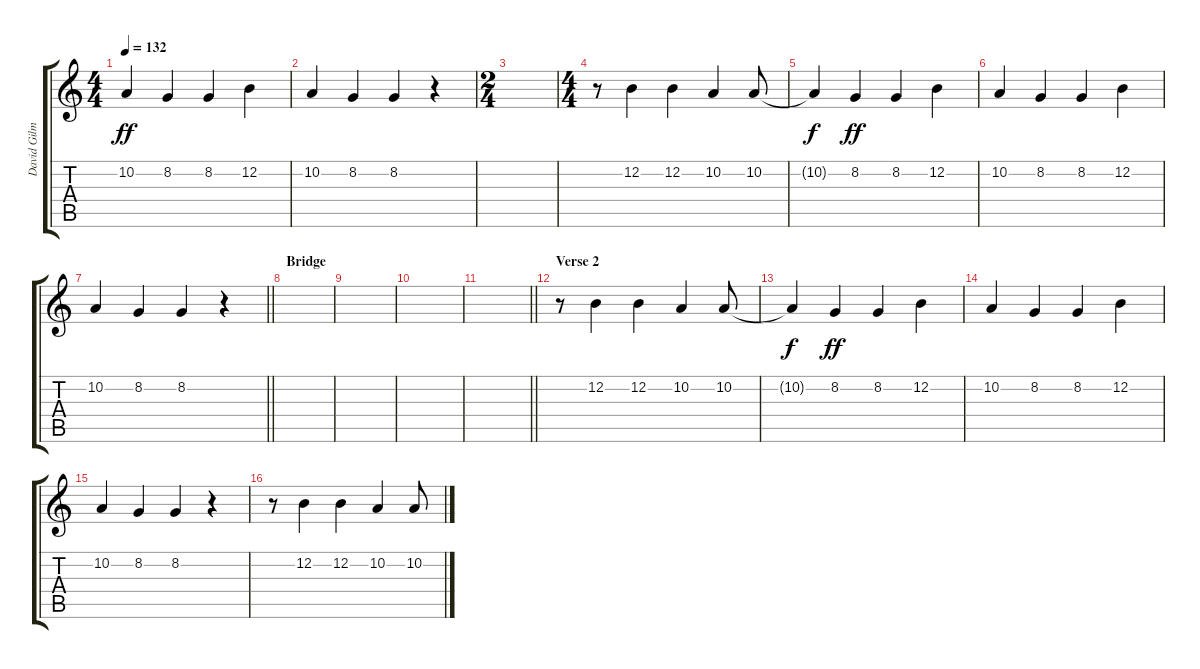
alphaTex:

\track ("David Gilmour - Voice" "David Gilm") {instrument synthvoice}
\staff {score tabs}
\tuning (E4 B3 G3 D3 A2 E2) {hide}
\ts (4 4)
\tempo 132
\clef g2
\ks c
10.2.4{dy ff} 8.2.4 8.2.4 12.2.4 |
10.2.4 8.2.4 8.2.4 r.4 |
\ts (2 4)
|
\ts (4 4)
r.8 12.2.4 12.2.4 10.2.4 10.2.8 |
10.2{t}.4{dy f} 8.2.4{dy ff} 8.2.4 12.2.4 |
10.2.4 8.2.4 8.2.4 12.2.4 |
\barLineRight lightlight
10.2.4 8.2.4 8.2.4 r.4 |
\section ("" "Bridge")
|
|
|
\barLineRight lightlight
|
\section ("" "Verse 2")
r.8{volume 12 instrument synthvoice} 12.2.4 12.2.4 10.2.4 10.2.8 |
10.2{t}.4{dy f} 8.2.4{dy ff} 8.2.4 12.2.4 |
10.2.4 8.2.4 8.2.4 12.2.4 |
10.2.4 8.2.4 8.2.4 r.4 |
r.8 12.2.4 12.2.4 10.2.4 10.2.8
